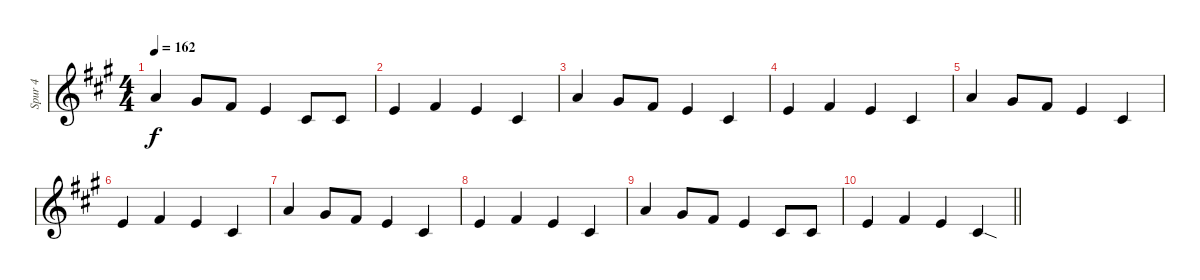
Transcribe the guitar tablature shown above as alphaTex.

\track ("Spur 4" "Spur 4") {instrument lead6voice}
\staff {score}
\tuning (E4 B3 G3 D3 A2 E2) {hide}
\ts (4 4)
\tempo 162
\clef g2
\ks a
5.1.4{dy f} 4.1.8 2.1.8 0.1.4 2.2.8 2.2.8 |
0.1.4 2.1.4 0.1.4 2.2.4 |
5.1.4 4.1.8 2.1.8 0.1.4 2.2.4 |
0.1.4 2.1.4 0.1.4 2.2.4 |
5.1.4 4.1.8 2.1.8 0.1.4 2.2.4 |
0.1.4 2.1.4 0.1.4 2.2.4 |
5.1.4 4.1.8 2.1.8 0.1.4 2.2.4 |
0.1.4 2.1.4 0.1.4 2.2.4 |
5.1.4 4.1.8 2.1.8 0.1.4 2.2.8 2.2.8 |
\barLineRight lightlight
0.1.4 2.1.4 0.1.4 2.2{sod}.4
